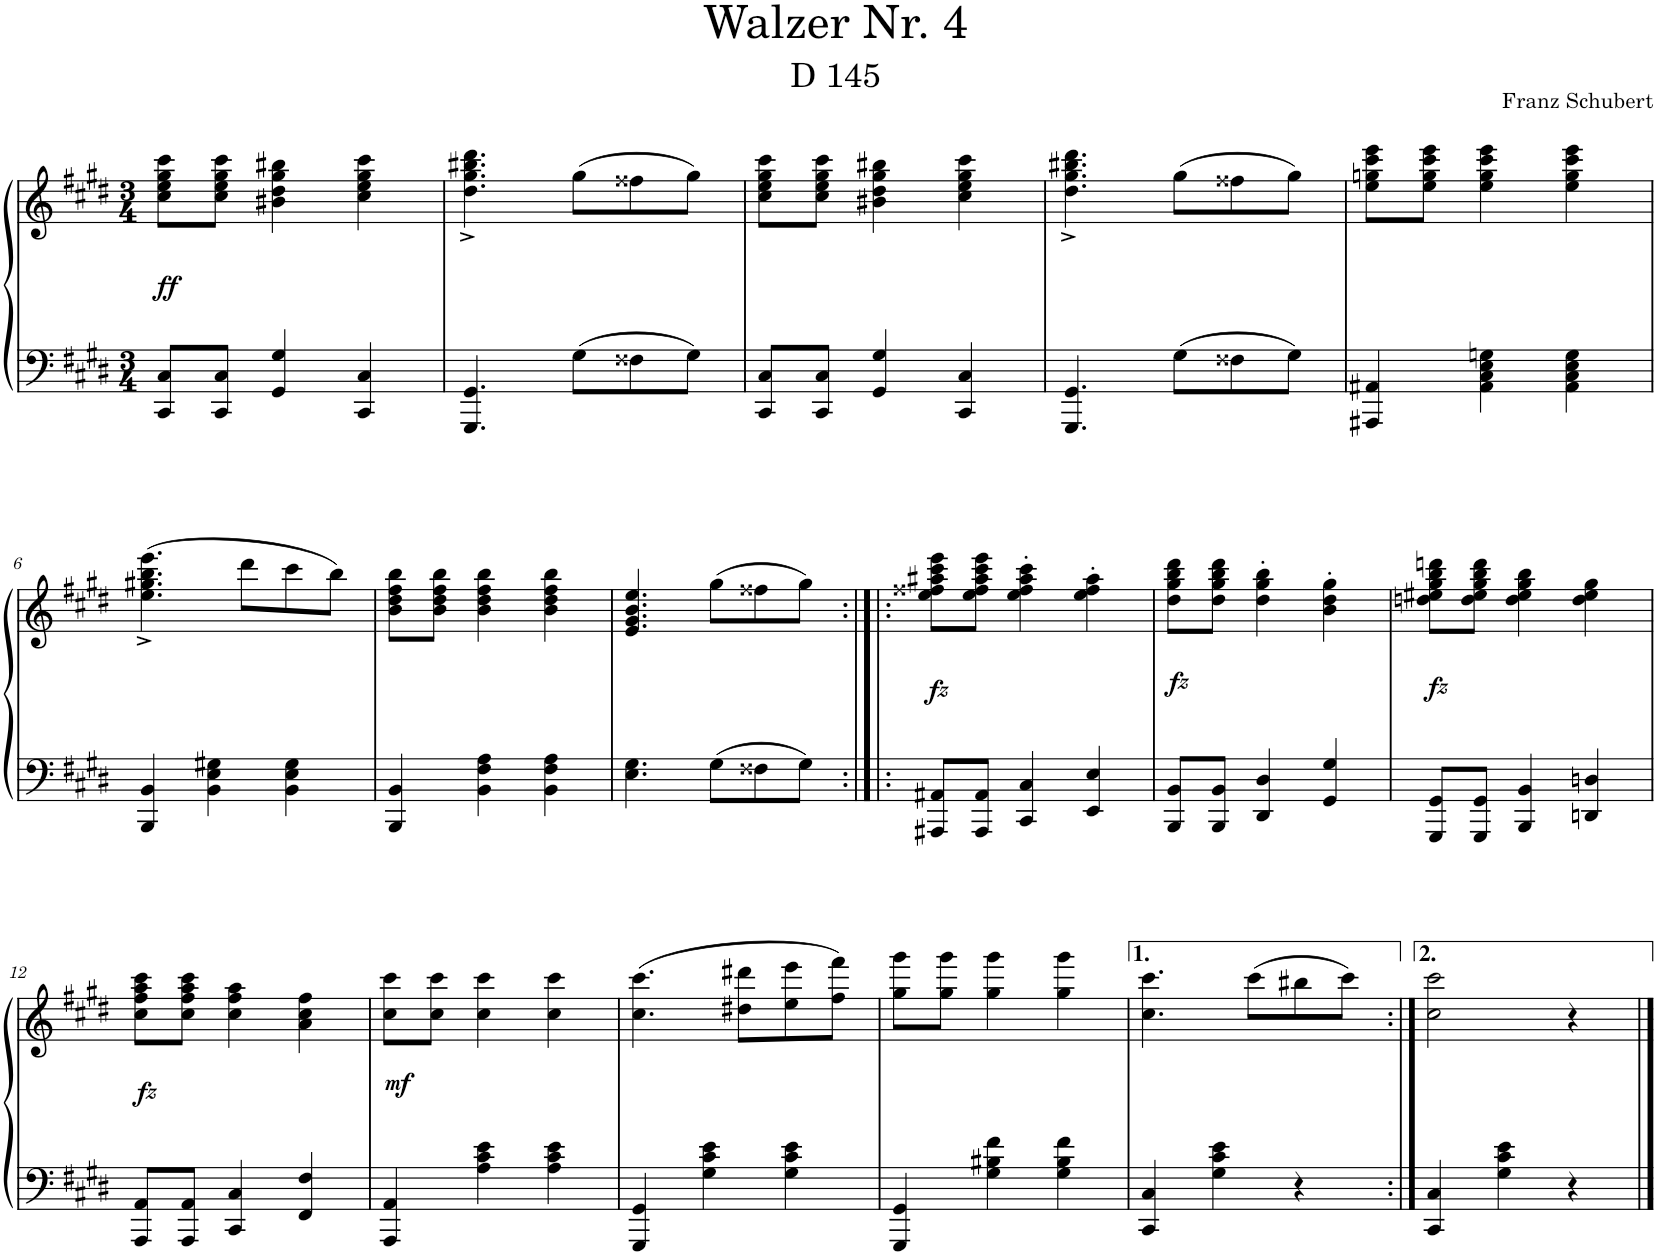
**kern	**kern	**dynam
*part1	*part1	*part1
*staff2	*staff1	*staff1/2
*I"Piano	*	*
*I'Pno.	*	*
*clefF4	*clefG2	*
*k[f#c#g#d#]	*k[f#c#g#d#]	*
*M3/4	*M3/4	*
=1	=1	=1
!	!	!LO:DY:b
8CC#/ 8C#/L	8cc#\ 8ee\ 8gg#\ 8ccc#\L	ff
8CC#/ 8C#/J	8cc#\ 8ee\ 8gg#\ 8ccc#\J	.
4GG#/ 4G#/	4b#X\ 4dd#\ 4gg#\ 4bb#X\	.
4CC#/ 4C#/	4cc#\ 4ee\ 4gg#\ 4ccc#\	.
=2	=2	=2
4.GGG#/ 4.GG#/	4.dd#\^< 4.gg#\^< 4.bb#X\^< 4.ddd#\^<	.
8G#\L	(8gg#\L	.
8F##X\	8ff##X\	.
8G#\J	8gg#\J)	.
=3	=3	=3
8CC#/ 8C#/L	8cc#\ 8ee\ 8gg#\ 8ccc#\L	.
8CC#/ 8C#/J	8cc#\ 8ee\ 8gg#\ 8ccc#\J	.
4GG#/ 4G#/	4b#X\ 4dd#\ 4gg#\ 4bb#X\	.
4CC#/ 4C#/	4cc#\ 4ee\ 4gg#\ 4ccc#\	.
=4	=4	=4
4.GGG#/ 4.GG#/	4.dd#\^< 4.gg#\^< 4.bb#X\^< 4.ddd#\^<	.
8G#\L	(8gg#\L	.
8F##X\	8ff##X\	.
8G#\J	8gg#\J)	.
=5	=5	=5
4AAA#X/ 4AA#X/	8ee\ 8ggn\ 8ccc#\ 8eee\L	.
.	8ee\ 8gg\ 8ccc#\ 8eee\J	.
4AA#\ 4C#\ 4E\ 4Gn\	4ee\ 4gg\ 4ccc#\ 4eee\	.
4AA#\ 4C#\ 4E\ 4G\	4ee\ 4gg\ 4ccc#\ 4eee\	.
!!LO:LB:g=z
=6	=6	=6
4BBB/ 4BB/	(4.ee\^< 4.gg#X\^< 4.bb\^< 4.eee\^<	.
4BB\ 4E\ 4G#X\	.	.
.	8ddd#\L	.
4BB\ 4E\ 4G#\	8ccc#\	.
.	8bb\J)	.
=7	=7	=7
4BBB/ 4BB/	8b\ 8dd#\ 8ff#\ 8bb\L	.
.	8b\ 8dd#\ 8ff#\ 8bb\J	.
4BB\ 4F#\ 4A\	4b\ 4dd#\ 4ff#\ 4bb\	.
4BB\ 4F#\ 4A\	4b\ 4dd#\ 4ff#\ 4bb\	.
=8	=8	=8
4.E\ 4.G#\	4.e/ 4.g#/ 4.b/ 4.ee/	.
8G#\L	(8gg#\L	.
8F##X\	8ff##X\	.
8G#\J	8gg#\J)	.
=9:|!|:	=9:|!|:	=9:|!|:
!	!	!LO:DY:b
8AAA#X/ 8AA#X/L	8ee\ 8ff##X\ 8aa#X\ 8ccc#\ 8eee\L	fz
8AAA#/ 8AA#/J	8ee\ 8ff##\ 8aa#\ 8ccc#\ 8eee\J	.
4CC#/ 4C#/	4ee\' 4ff##\' 4aa#\' 4ccc#\'	.
4EE/ 4E/	4ee\' 4ff##\' 4aa#\'	.
=10	=10	=10
!	!	!LO:DY:b
8BBB/ 8BB/L	8dd#\ 8gg#\ 8bb\ 8ddd#\L	fz
8BBB/ 8BB/J	8dd#\ 8gg#\ 8bb\ 8ddd#\J	.
4DD#/ 4D#/	4dd#\' 4gg#\' 4bb\'	.
4GG#/ 4G#/	4b\' 4dd#\' 4gg#\'	.
=11	=11	=11
!	!	!LO:DY:b
8GGG#/ 8GG#/L	8ddn\ 8ee#X\ 8gg#\ 8bb\ 8dddn\L	fz
8GGG#/ 8GG#/J	8dd\ 8ee#\ 8gg#\ 8bb\ 8ddd\J	.
4BBB/ 4BB/	4dd\ 4ee#\ 4gg#\ 4bb\	.
4DDn/ 4Dn/	4dd\ 4ee#\ 4gg#\	.
!!LO:LB:g=z
=12	=12	=12
!	!	!LO:DY:b
8AAA/ 8AA/L	8cc#\ 8ff#\ 8aa\ 8ccc#\L	fz
8AAA/ 8AA/J	8cc#\ 8ff#\ 8aa\ 8ccc#\J	.
4CC#/ 4C#/	4cc#\ 4ff#\ 4aa\	.
4FF#/ 4F#/	4a\ 4cc#\ 4ff#\	.
=13	=13	=13
!	!	!LO:DY:b
4AAA/ 4AA/	8cc#\ 8ccc#\L	mf
.	8cc#\ 8ccc#\J	.
4A\ 4c#\ 4e\	4cc#\ 4ccc#\	.
4A\ 4c#\ 4e\	4cc#\ 4ccc#\	.
=14	=14	=14
4GGG#/ 4GG#/	(4.cc#\ 4.ccc#\	.
4G#\ 4c#\ 4e\	.	.
.	8dd#X\ 8ddd#X\L	.
4G#\ 4c#\ 4e\	8ee\ 8eee\	.
.	8ff#\ 8fff#\J)	.
=15	=15	=15
4GGG#/ 4GG#/	8gg#\ 8ggg#\L	.
.	8gg#\ 8ggg#\J	.
4G#\ 4B#X\ 4f#\	4gg#\ 4ggg#\	.
4G#\ 4B#\ 4f#\	4gg#\ 4ggg#\	.
=16	=16	=16
4CC#/ 4C#/	4.cc#\ 4.ccc#\	.
4G#\ 4c#\ 4e\	.	.
.	(8ccc#\L	.
4r	8bb#X\	.
.	8ccc#\J)	.
=16X1:|!	=16X1:|!	=16X1:|!
4CC#/ 4C#/	2cc#\ 2ccc#\	.
4G#\ 4c#\ 4e\	.	.
4r	4r	.
==	==	==
*-	*-	*-
